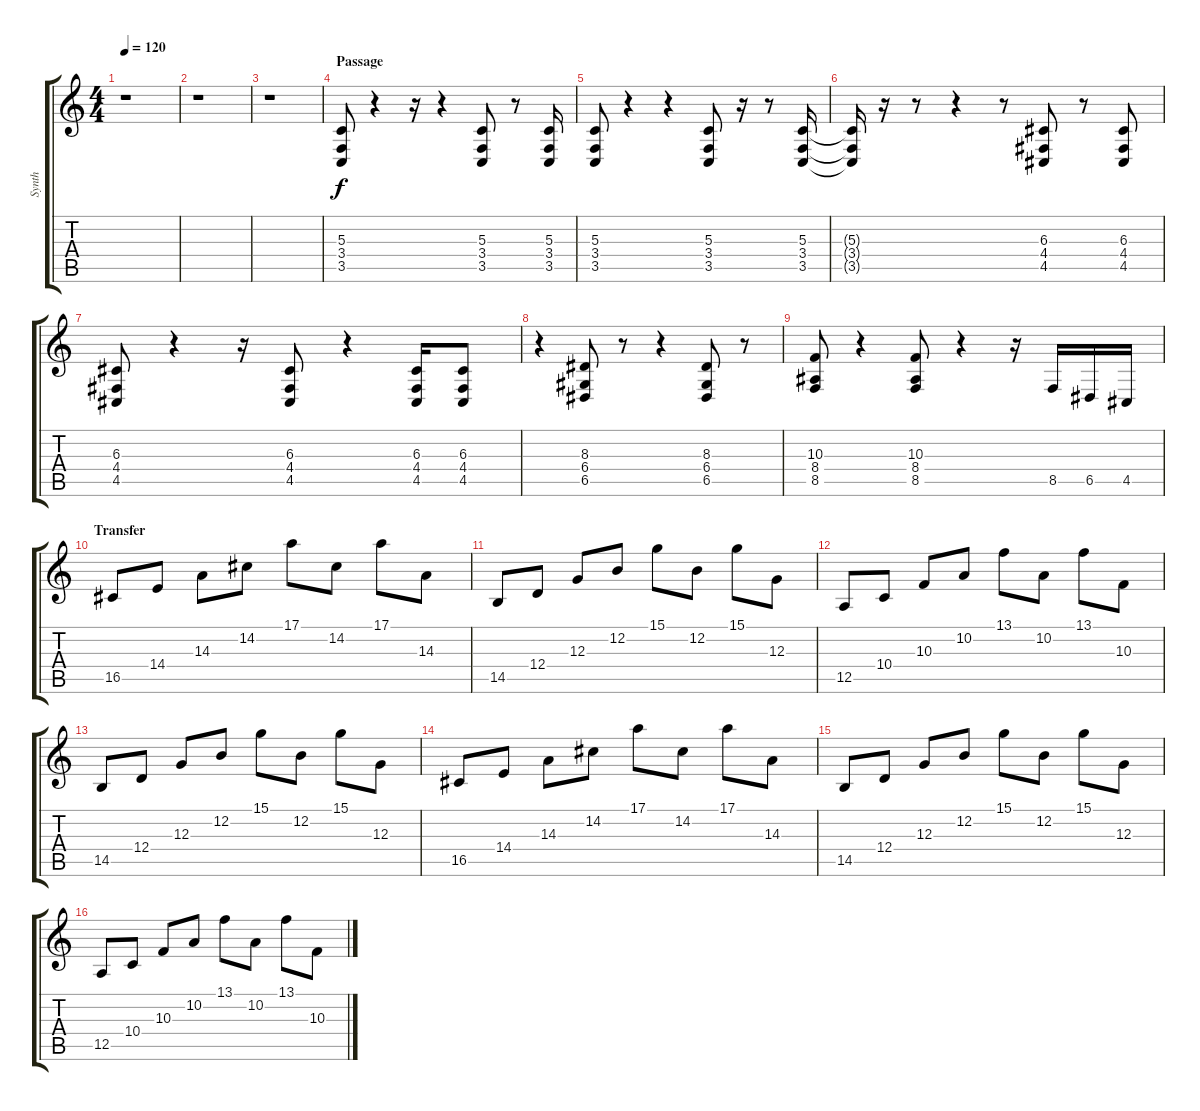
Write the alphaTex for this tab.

\track ("Synth" "Synth") {instrument tremolostrings}
\staff {score tabs}
\tuning (E4 B3 G3 D3 A2 E2) {hide}
\ts (4 4)
\tempo 120
\clef g2
\ks c
r.1{dy f} |
r.1 |
r.1 |
\section ("" "Passage")
(5.3 3.4 3.5).8 r.4 r.16 r.4 (5.3 3.4 3.5).8 r.8 (5.3 3.4 3.5).16 |
(5.3 3.4 3.5).8 r.4 r.4 (5.3 3.4 3.5).8 r.16 r.8 (5.3 3.4 3.5).16 |
(5.3{t} 3.4{t} 3.5{t}).16 r.16 r.8 r.4 r.8 (6.3 4.4 4.5).8 r.8 (6.3 4.4 4.5).8 |
(6.3 4.4 4.5).8 r.4 r.16 (6.3 4.4 4.5).8 r.4 (6.3 4.4 4.5).16 (6.3 4.4 4.5).8 |
r.4 (8.3 6.4 6.5).8 r.8 r.4 (8.3 6.4 6.5).8 r.8 |
(10.3 8.4 8.5).8 r.4 (10.3 8.4 8.5).8 r.4 r.16 8.5.16 6.5.16 4.5.16 |
\section ("" "Transfer")
16.5.8 14.4.8 14.3.8 14.2.8 17.1.8 14.2.8 17.1.8 14.3.8 |
14.5.8 12.4.8 12.3.8 12.2.8 15.1.8 12.2.8 15.1.8 12.3.8 |
12.5.8 10.4.8 10.3.8 10.2.8 13.1.8 10.2.8 13.1.8 10.3.8 |
14.5.8 12.4.8 12.3.8 12.2.8 15.1.8 12.2.8 15.1.8 12.3.8 |
16.5.8 14.4.8 14.3.8 14.2.8 17.1.8 14.2.8 17.1.8 14.3.8 |
14.5.8 12.4.8 12.3.8 12.2.8 15.1.8 12.2.8 15.1.8 12.3.8 |
12.5.8 10.4.8 10.3.8 10.2.8 13.1.8 10.2.8 13.1.8 10.3.8
